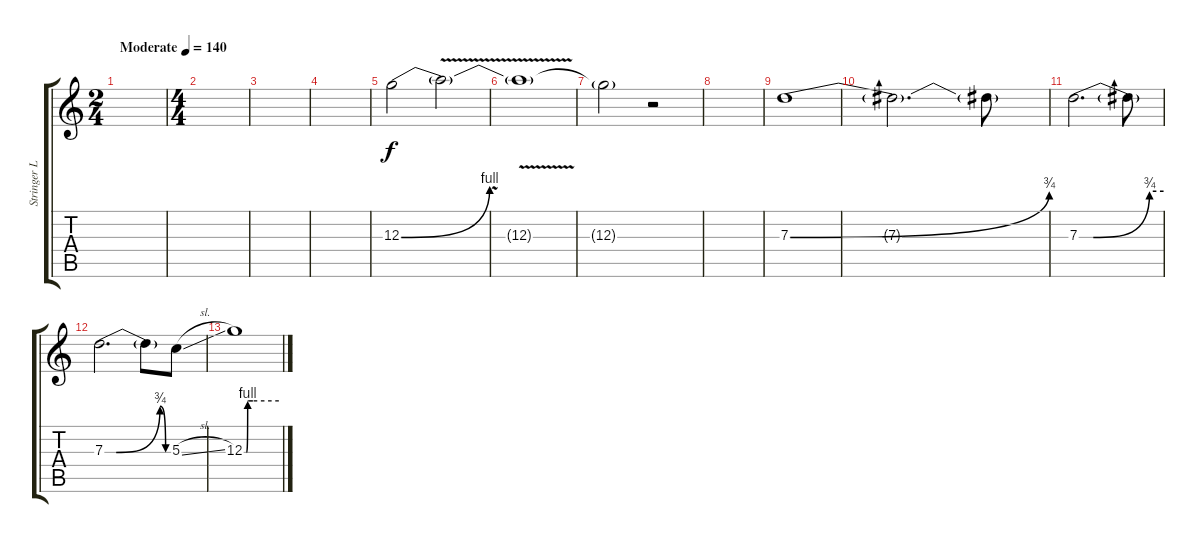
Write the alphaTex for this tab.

\track ("Stringer Layer 2" "Stringer L") {instrument overdrivenguitar}
\staff {score tabs}
\tuning (E4 B3 G3 D3 A2 E2) {hide}
\ts (2 4)
\tempo (140 "Moderate")
\clef g2
\ks c
|
\ts (4 4)
|
|
|
12.3{be (bend 0 0 60 4)}.2 12.3{v t}.2 |
12.3{t}.1{volume 5} |
12.3{t}.2 r.2 |
|
7.3{be (bend 0 0 60 3)}.1{volume 13} |
7.3{t}.2{d} 7.3{t}.8 |
7.3{be (custom 0 0 10 0 50 3 60 3)}.2{d} 7.3{t}.8 |
7.3{be (custom 0 0 10 0 49 3 54 0 60 0)}.2{d} 7.3{t}.8 5.3{sl}.8 |
12.3{be (custom 0 0 4 0 6 4 8 4 15 4 60 4)}.1{volume 4}
